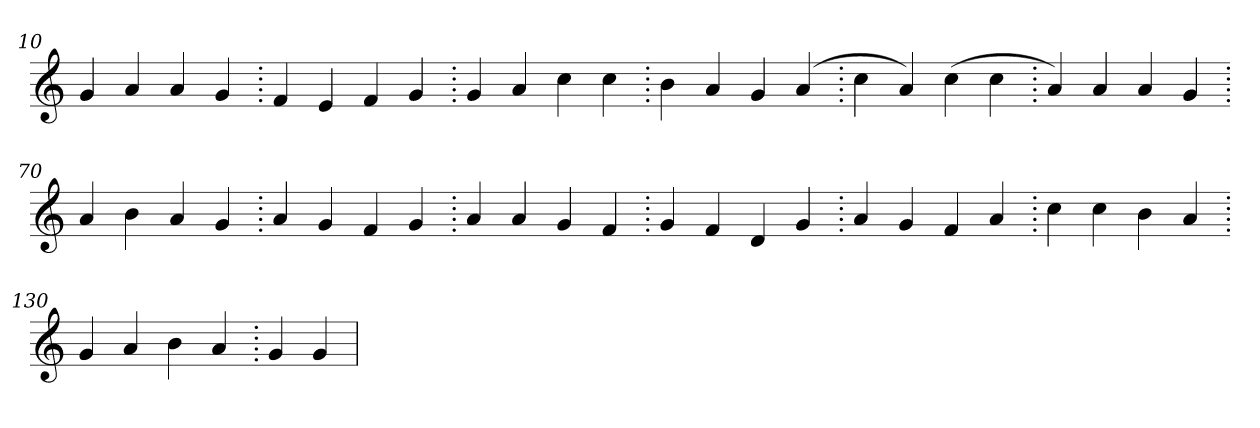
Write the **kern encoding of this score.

**kern
*part1
*staff1
*clefG2
=10.
4g
4a
4a
4g
=20.
4f
4e
4f
4g
=30.
4g
4a
4cc
4cc
=40.
4b
4a
4g
(>4a
=50.
4cc
4a)
(>4cc
4cc
=60.
4a)
4a
4a
4g
=70.
4a
4b
4a
4g
=80.
4a
4g
4f
4g
=90.
4a
4a
4g
4f
=100.
4g
4f
4d
4g
=110.
4a
4g
4f
4a
=120.
4cc
4cc
4b
4a
=130.
4g
4a
4b
4a
=140.
4g
4g
=
*-
